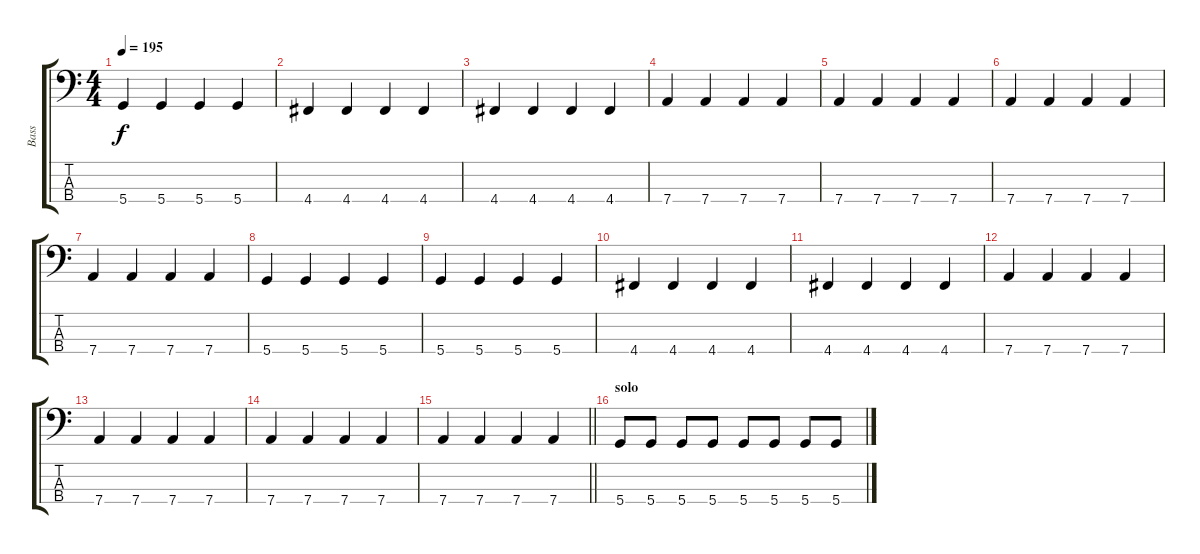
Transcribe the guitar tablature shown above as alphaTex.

\track ("Bass" "Bass") {instrument electricbassfinger}
\staff {score tabs}
\tuning (G2 D2 A1 D1) {hide}
\ts (4 4)
\tempo 195
\clef f4
\ks c
5.4.4{dy f} 5.4.4 5.4.4 5.4.4 |
4.4.4 4.4.4 4.4.4 4.4.4 |
4.4.4 4.4.4 4.4.4 4.4.4 |
7.4.4 7.4.4 7.4.4 7.4.4 |
7.4.4 7.4.4 7.4.4 7.4.4 |
7.4.4 7.4.4 7.4.4 7.4.4 |
7.4.4 7.4.4 7.4.4 7.4.4 |
5.4.4 5.4.4 5.4.4 5.4.4 |
5.4.4 5.4.4 5.4.4 5.4.4 |
4.4.4 4.4.4 4.4.4 4.4.4 |
4.4.4 4.4.4 4.4.4 4.4.4 |
7.4.4 7.4.4 7.4.4 7.4.4 |
7.4.4 7.4.4 7.4.4 7.4.4 |
7.4.4 7.4.4 7.4.4 7.4.4 |
\barLineRight lightlight
7.4.4 7.4.4 7.4.4 7.4.4 |
\section ("" "solo")
5.4.8 5.4.8 5.4.8 5.4.8 5.4.8 5.4.8 5.4.8 5.4.8
